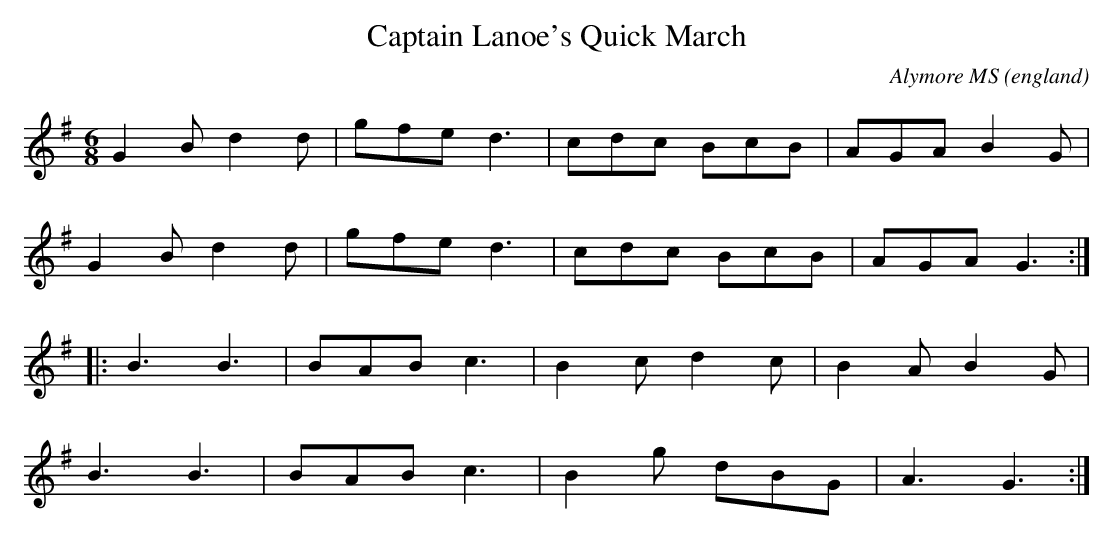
X:1
T:Captain Lanoe's Quick March
O:england
C:Alymore MS
M:6/8
L:1/8
K:G
G2B d2d|gfe d3|cdc BcB|AGA B2G|
G2B d2d|gfe d3|cdc BcB|AGA G3:|
|:B3B3|BAB c3|B2c d2c|B2A B2G|
B3B3|BAB c3|B2g dBG|A3G3:|
